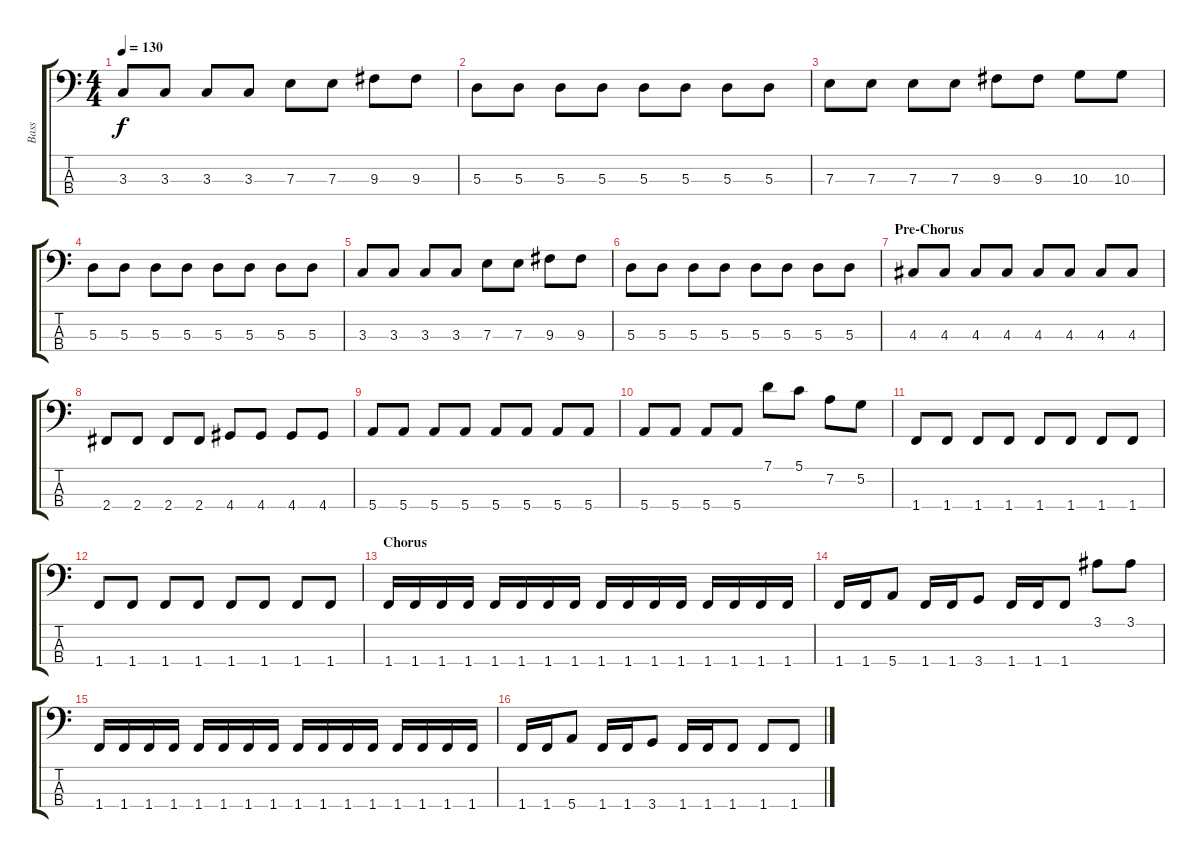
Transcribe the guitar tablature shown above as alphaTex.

\track ("Bass" "Bass") {instrument electricbassfinger}
\staff {score tabs}
\tuning (G2 D2 A1 E1) {hide}
\ts (4 4)
\tempo 130
\clef f4
\ks c
3.3.8{dy f} 3.3.8 3.3.8 3.3.8 7.3.8 7.3.8 9.3.8 9.3.8 |
5.3.8 5.3.8 5.3.8 5.3.8 5.3.8 5.3.8 5.3.8 5.3.8 |
7.3.8 7.3.8 7.3.8 7.3.8 9.3.8 9.3.8 10.3.8 10.3.8 |
5.3.8 5.3.8 5.3.8 5.3.8 5.3.8 5.3.8 5.3.8 5.3.8 |
3.3.8 3.3.8 3.3.8 3.3.8 7.3.8 7.3.8 9.3.8 9.3.8 |
5.3.8 5.3.8 5.3.8 5.3.8 5.3.8 5.3.8 5.3.8 5.3.8 |
\section ("" "Pre-Chorus")
4.3.8 4.3.8 4.3.8 4.3.8 4.3.8 4.3.8 4.3.8 4.3.8 |
2.4.8 2.4.8 2.4.8 2.4.8 4.4.8 4.4.8 4.4.8 4.4.8 |
5.4.8 5.4.8 5.4.8 5.4.8 5.4.8 5.4.8 5.4.8 5.4.8 |
5.4.8 5.4.8 5.4.8 5.4.8 7.1.8 5.1.8 7.2.8 5.2.8 |
1.4.8 1.4.8 1.4.8 1.4.8 1.4.8 1.4.8 1.4.8 1.4.8 |
1.4.8 1.4.8 1.4.8 1.4.8 1.4.8 1.4.8 1.4.8 1.4.8 |
\section ("" "Chorus")
1.4.16 1.4.16 1.4.16 1.4.16 1.4.16 1.4.16 1.4.16 1.4.16 1.4.16 1.4.16 1.4.16 1.4.16 1.4.16 1.4.16 1.4.16 1.4.16 |
1.4.16 1.4.16 5.4.8 1.4.16 1.4.16 3.4.8 1.4.16 1.4.16 1.4.8 3.1.8 3.1.8 |
1.4.16 1.4.16 1.4.16 1.4.16 1.4.16 1.4.16 1.4.16 1.4.16 1.4.16 1.4.16 1.4.16 1.4.16 1.4.16 1.4.16 1.4.16 1.4.16 |
1.4.16 1.4.16 5.4.8 1.4.16 1.4.16 3.4.8 1.4.16 1.4.16 1.4.8 1.4.8 1.4.8
